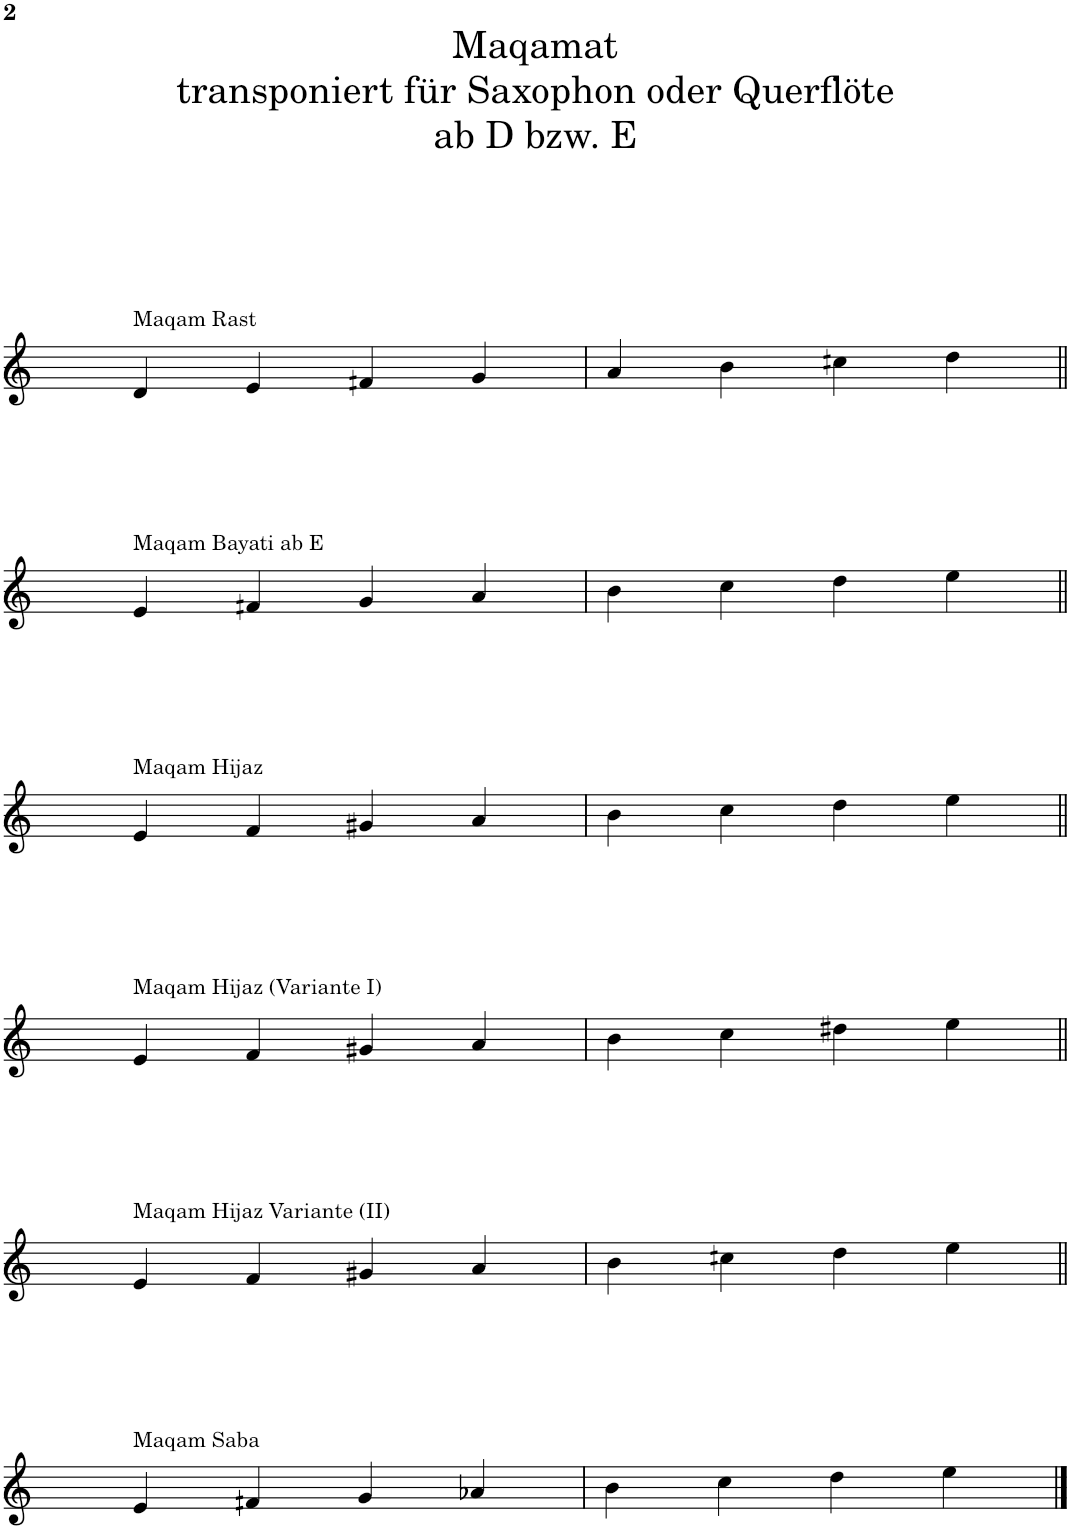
**kern
*part1
*staff1
*I"Oud
*I'O.
!!LO:PB:g=z
*clefG2
*Trd7c12
*k[]
=33
!LO:TX:a:t=Maqamat
!LO:TX:a:t=transponiert für Saxophon oder Querflöte
!LO:TX:a:t=ab D bzw. E
!LO:TX:a:t=Maqam Rast
4d/
4e/
4fn/
4g/
=34
4a/
4b\
4ccn\
4dd\
!!LO:LB:g=z
=35||
!LO:TX:a:t=Maqam Bayati ab E
4e/
4fn/
4g/
4a/
=36
4b\
4cc\
4dd\
4ee\
!!LO:LB:g=z
=37||
!LO:TX:a:t=Maqam Hijaz
4e/
4f/
4g#X/
4a/
=38
4b\
4cc\
4dd\
4ee\
!!LO:LB:g=z
=39||
!LO:TX:a:t=Maqam Hijaz (Variante I)
4e/
4f/
4g#X/
4a/
=40
4b\
4cc\
4dd#X\
4ee\
!!LO:LB:g=z
=41||
!LO:TX:a:t=Maqam Hijaz Variante (II)
4e/
4f/
4g#X/
4a/
=42
4b\
4ccn\
4dd\
4ee\
!!LO:LB:g=z
=43||
!LO:TX:a:t=Maqam Saba
4e/
4fn/
4g/
4a-X/
=44
4b\
4cc\
4dd\
4ee\
==
*-
